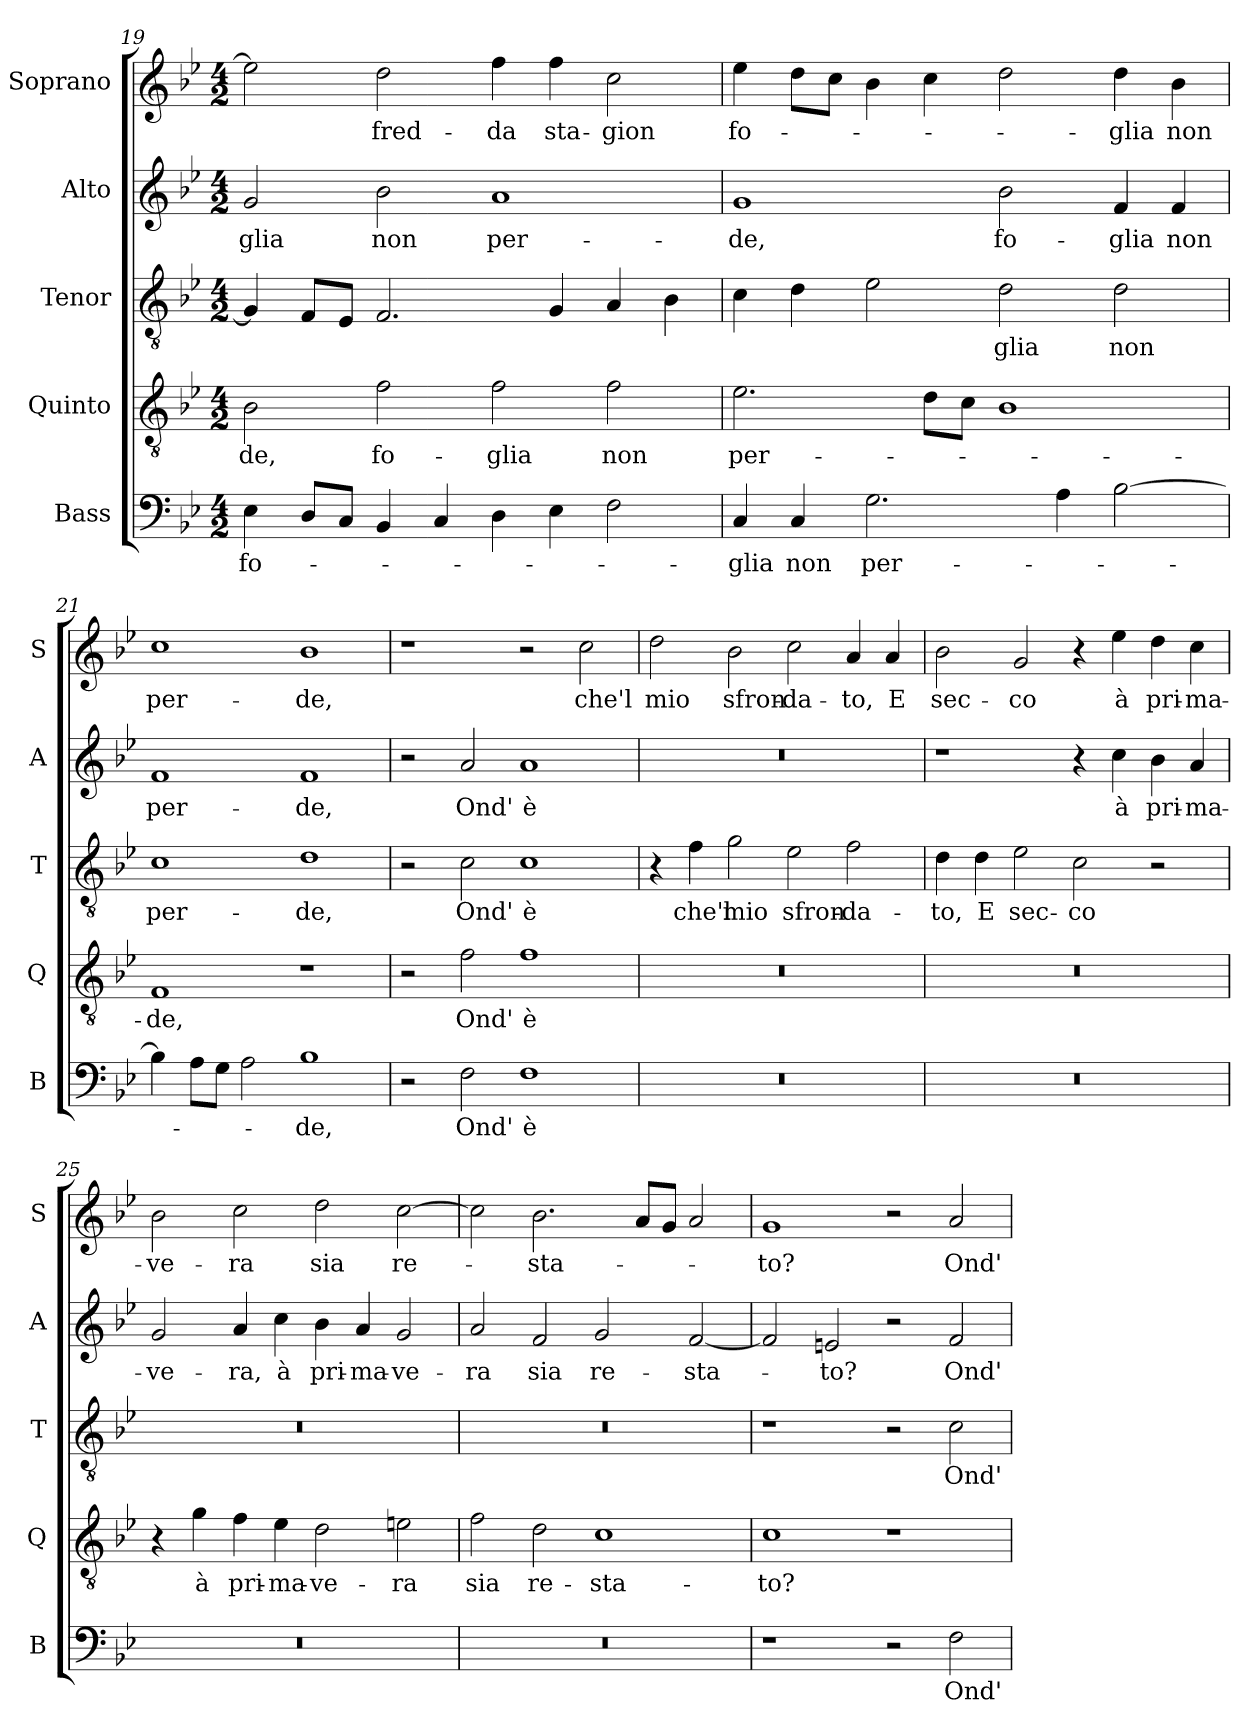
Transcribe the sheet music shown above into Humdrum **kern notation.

**kern	**text	**kern	**text	**kern	**text	**kern	**text	**kern	**text
*part5	*part5	*part4	*part4	*part3	*part3	*part2	*part2	*part1	*part1
*staff5	*staff5	*staff4	*staff4	*staff3	*staff3	*staff2	*staff2	*staff1	*staff1
*I"Bass	*	*I"Quinto	*	*I"Tenor	*	*I"Alto	*	*I"Soprano	*
*I'B	*	*I'Q	*	*I'T	*	*I'A	*	*I'S	*
*clefF4	*	*clefGv2	*	*clefGv2	*	*clefG2	*	*clefG2	*
*k[b-e-]	*	*k[b-e-]	*	*k[b-e-]	*	*k[b-e-]	*	*k[b-e-]	*
*B-:	*	*B-:	*	*B-:	*	*B-:	*	*B-:	*
*M4/2	*	*M4/2	*	*M4/2	*	*M4/2	*	*M4/2	*
=19	=19	=19	=19	=19	=19	=19	=19	=19	=19
!	!LO:LY:b	!	!LO:LY:b	!	!	!	!LO:LY:b	!	!
4E-\	fo-	2B-\	-de,	4G/]	.	2g/	-glia	2ee-\]	.
8D/L	.	.	.	8F/L	.	.	.	.	.
8C/J	.	.	.	8E-/J	.	.	.	.	.
!	!	!	!LO:LY:b	!	!	!	!LO:LY:b	!	!LO:LY:b
4BB-/	.	2f\	fo-	2.F/	.	2b-\	non	2dd\	fred-
4C/	.	.	.	.	.	.	.	.	.
!	!	!	!LO:LY:b	!	!	!	!LO:LY:b	!	!LO:LY:b
4D\	.	2f\	-glia	.	.	1a	per-	4ff\	-da
!	!	!	!	!	!	!	!	!	!LO:LY:b
4E-\	.	.	.	4G/	.	.	.	4ff\	sta-
!	!	!	!LO:LY:b	!	!	!	!	!	!LO:LY:b
2F\	.	2f\	non	4A/	.	.	.	2cc\	-gion
.	.	.	.	4B-\	.	.	.	.	.
!!LO:LB:g=z
=20	=20	=20	=20	=20	=20	=20	=20	=20	=20
!	!LO:LY:b	!	!LO:LY:b	!	!	!	!LO:LY:b	!	!LO:LY:b
4C/	-glia	2.e-\	per-	4c\	.	1g	-de,	4ee-\	fo-
!	!LO:LY:b	!	!	!	!	!	!	!	!
4C/	non	.	.	4d\	.	.	.	8dd\L	.
.	.	.	.	.	.	.	.	8cc\J	.
!	!LO:LY:b	!	!	!	!	!	!	!	!
2.G\	per-	.	.	2e-\	.	.	.	4b-\	.
.	.	8d\L	.	.	.	.	.	4cc\	.
.	.	8c\J	.	.	.	.	.	.	.
!	!	!	!	!	!LO:LY:b	!	!LO:LY:b	!	!
.	.	1B-	.	2d\	-glia	2b-\	fo-	2dd\	.
4A\	.	.	.	.	.	.	.	.	.
!	!	!	!	!	!LO:LY:b	!	!LO:LY:b	!	!LO:LY:b
[2B-\	.	.	.	2d\	non	4f/	-glia	4dd\	-glia
!	!	!	!	!	!	!	!LO:LY:b	!	!LO:LY:b
.	.	.	.	.	.	4f/	non	4b-\	non
=21	=21	=21	=21	=21	=21	=21	=21	=21	=21
!	!	!	!LO:LY:b	!	!LO:LY:b	!	!LO:LY:b	!	!LO:LY:b
4B-\]	.	1F	-de,	1c	per-	1f	per-	1cc	per-
8A\L	.	.	.	.	.	.	.	.	.
8G\J	.	.	.	.	.	.	.	.	.
2A\	.	.	.	.	.	.	.	.	.
!	!LO:LY:b	!	!	!	!LO:LY:b	!	!LO:LY:b	!	!LO:LY:b
1B-	-de,	1r	.	1d	-de,	1f	-de,	1b-	-de,
=22	=22	=22	=22	=22	=22	=22	=22	=22	=22
2r	.	2r	.	2r	.	2r	.	1r	.
!	!LO:LY:b	!	!LO:LY:b	!	!LO:LY:b	!	!LO:LY:b	!	!
2F\	Ond'	2f\	Ond'	2c\	Ond'	2a/	Ond'	.	.
!	!LO:LY:b	!	!LO:LY:b	!	!LO:LY:b	!	!LO:LY:b	!	!
1F	è	1f	è	1c	è	1a	è	2r	.
!	!	!	!	!	!	!	!	!	!LO:LY:b
.	.	.	.	.	.	.	.	2cc\	che'l
=23	=23	=23	=23	=23	=23	=23	=23	=23	=23
!	!	!	!	!	!	!	!	!	!LO:LY:b
0r	.	0r	.	4r	.	0r	.	2dd\	mio
!	!	!	!	!	!LO:LY:b	!	!	!	!
.	.	.	.	4f\	che'l	.	.	.	.
!	!	!	!	!	!LO:LY:b	!	!	!	!LO:LY:b
.	.	.	.	2g\	mio	.	.	2b-\	sfron-
!	!	!	!	!	!LO:LY:b	!	!	!	!LO:LY:b
.	.	.	.	2e-\	sfron-	.	.	2cc\	-da-
!	!	!	!	!	!LO:LY:b	!	!	!	!LO:LY:b
.	.	.	.	2f\	-da-	.	.	4a/	-to,
!	!	!	!	!	!	!	!	!	!LO:LY:b
.	.	.	.	.	.	.	.	4a/	E
!!LO:LB:g=z
=24	=24	=24	=24	=24	=24	=24	=24	=24	=24
!	!	!	!	!	!LO:LY:b	!	!	!	!LO:LY:b
0r	.	0r	.	4d\	-to,	1r	.	2b-\	sec-
!	!	!	!	!	!LO:LY:b	!	!	!	!
.	.	.	.	4d\	E	.	.	.	.
!	!	!	!	!	!LO:LY:b	!	!	!	!LO:LY:b
.	.	.	.	2e-\	sec-	.	.	2g/	-co
!	!	!	!	!	!LO:LY:b	!	!	!	!
.	.	.	.	2c\	-co	4r	.	4r	.
!	!	!	!	!	!	!	!LO:LY:b	!	!LO:LY:b
.	.	.	.	.	.	4cc\	à	4ee-\	à
!	!	!	!	!	!	!	!LO:LY:b	!	!LO:LY:b
.	.	.	.	2r	.	4b-\	pri-	4dd\	pri-
!	!	!	!	!	!	!	!LO:LY:b	!	!LO:LY:b
.	.	.	.	.	.	4a/	-ma-	4cc\	-ma-
=25	=25	=25	=25	=25	=25	=25	=25	=25	=25
!	!	!	!	!	!	!	!LO:LY:b	!	!LO:LY:b
0r	.	4r	.	0r	.	2g/	-ve-	2b-\	-ve-
!	!	!	!LO:LY:b	!	!	!	!	!	!
.	.	4g\	à	.	.	.	.	.	.
!	!	!	!LO:LY:b	!	!	!	!LO:LY:b	!	!LO:LY:b
.	.	4f\	pri-	.	.	4a/	-ra,	2cc\	-ra
!	!	!	!LO:LY:b	!	!	!	!LO:LY:b	!	!
.	.	4e-\	-ma-	.	.	4cc\	à	.	.
!	!	!	!LO:LY:b	!	!	!	!LO:LY:b	!	!LO:LY:b
.	.	2d\	-ve-	.	.	4b-\	pri-	2dd\	sia
!	!	!	!	!	!	!	!LO:LY:b	!	!
.	.	.	.	.	.	4a/	-ma-	.	.
!	!	!	!LO:LY:b	!	!	!	!LO:LY:b	!	!LO:LY:b
.	.	2en\	-ra	.	.	2g/	-ve-	[2cc\	re-
=26	=26	=26	=26	=26	=26	=26	=26	=26	=26
!	!	!	!LO:LY:b	!	!	!	!LO:LY:b	!	!
0r	.	2f\	sia	0r	.	2a/	-ra	2cc\]	.
!	!	!	!LO:LY:b	!	!	!	!LO:LY:b	!	!LO:LY:b
.	.	2d\	re-	.	.	2f/	sia	2.b-\	-sta-
!	!	!	!LO:LY:b	!	!	!	!LO:LY:b	!	!
.	.	1c	-sta-	.	.	2g/	re-	.	.
.	.	.	.	.	.	.	.	8a/L	.
.	.	.	.	.	.	.	.	8g/J	.
!	!	!	!	!	!	!	!LO:LY:b	!	!
.	.	.	.	.	.	[2f/	-sta-	2a/	.
=27	=27	=27	=27	=27	=27	=27	=27	=27	=27
!	!	!	!LO:LY:b	!	!	!	!	!	!LO:LY:b
1r	.	1c	-to?	1r	.	2f/]	.	1g	-to?
!	!	!	!	!	!	!	!LO:LY:b	!	!
.	.	.	.	.	.	2en/	-to?	.	.
2r	.	1r	.	2r	.	2r	.	2r	.
!	!LO:LY:b	!	!	!	!LO:LY:b	!	!LO:LY:b	!	!LO:LY:b
2F\	Ond'	.	.	2c\	Ond'	2f/	Ond'	2a/	Ond'
=	=	=	=	=	=	=	=	=	=
*-	*-	*-	*-	*-	*-	*-	*-	*-	*-
